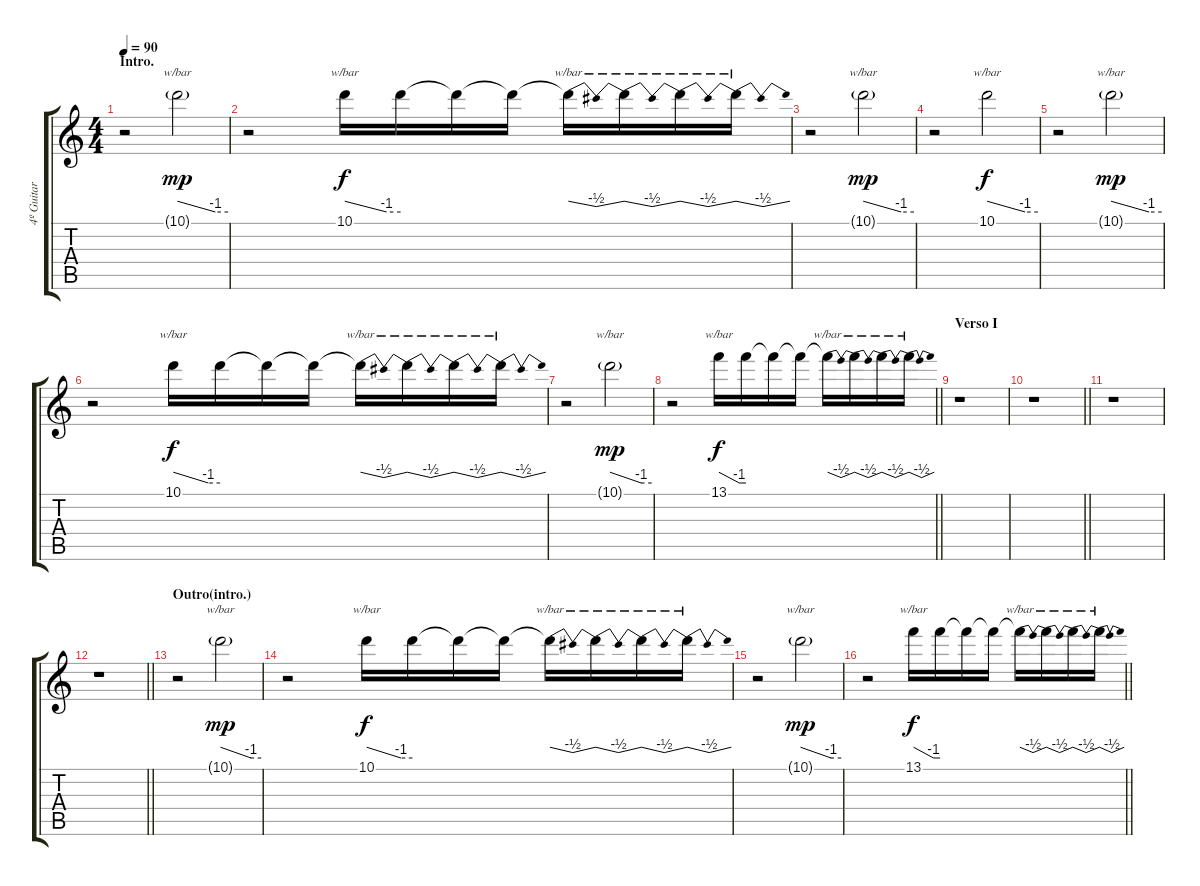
\track ("4º Guitar" "4º Guitar") {instrument overdrivenguitar}
\staff {score tabs}
\tuning (E4 B3 G3 D3 A2 E2) {hide}
\ts (4 4)
\section ("" "Intro.")
\tempo 90
\clef g2
\ks c
r.2{dy mp instrument overdrivenguitar} 10.1{g}.2{tbe (custom default 0 0 45 -4 60 -4)} |
r.2 10.1.16{tbe (custom default 0 0 45 -4 60 -4) dy f} 10.1{t}.16 10.1{t}.16 10.1{t}.16 10.1{t}.16{tbe (dip default 0 0 30 -2 60 0)} 10.1{t}.16{tbe (dip default 0 0 30 -2 60 0)} 10.1{t}.16{tbe (dip default 0 0 30 -2 60 0)} 10.1{t}.16{tbe (dip default 0 0 30 -2 60 0)} |
r.2 10.1{g}.2{tbe (custom default 0 0 45 -4 60 -4) dy mp} |
r.2 10.1.2{tbe (custom default 0 0 45 -4 60 -4) dy f} |
r.2 10.1{g}.2{tbe (custom default 0 0 45 -4 60 -4) dy mp} |
r.2 10.1.16{tbe (custom default 0 0 45 -4 60 -4) dy f} 10.1{t}.16 10.1{t}.16 10.1{t}.16 10.1{t}.16{tbe (dip default 0 0 30 -2 60 0)} 10.1{t}.16{tbe (dip default 0 0 30 -2 60 0)} 10.1{t}.16{tbe (dip default 0 0 30 -2 60 0)} 10.1{t}.16{tbe (dip default 0 0 30 -2 60 0)} |
r.2 10.1{g}.2{tbe (custom default 0 0 45 -4 60 -4) dy mp} |
\barLineRight lightlight
r.2 13.1.16{tbe (custom default 0 0 45 -4 60 -4) dy f} 13.1{t}.16 13.1{t}.16 13.1{t}.16 13.1{t}.16{tbe (dip default 0 0 30 -2 60 0)} 13.1{t}.16{tbe (dip default 0 0 30 -2 60 0)} 13.1{t}.16{tbe (dip default 0 0 30 -2 60 0)} 13.1{t}.16{tbe (dip default 0 0 30 -2 60 0)} |
\section ("" "Verso I")
r.1 |
\barLineRight lightlight
r.1 |
r.1 |
\barLineRight lightlight
r.1 |
\section ("" "Outro(intro.)")
r.2 10.1{g}.2{tbe (custom default 0 0 45 -4 60 -4) dy mp} |
r.2 10.1.16{tbe (custom default 0 0 45 -4 60 -4) dy f} 10.1{t}.16 10.1{t}.16 10.1{t}.16 10.1{t}.16{tbe (dip default 0 0 30 -2 60 0)} 10.1{t}.16{tbe (dip default 0 0 30 -2 60 0)} 10.1{t}.16{tbe (dip default 0 0 30 -2 60 0)} 10.1{t}.16{tbe (dip default 0 0 30 -2 60 0)} |
r.2 10.1{g}.2{tbe (custom default 0 0 45 -4 60 -4) dy mp} |
\barLineRight lightlight
r.2 13.1.16{tbe (custom default 0 0 45 -4 60 -4) dy f} 13.1{t}.16 13.1{t}.16 13.1{t}.16 13.1{t}.16{tbe (dip default 0 0 30 -2 60 0)} 13.1{t}.16{tbe (dip default 0 0 30 -2 60 0)} 13.1{t}.16{tbe (dip default 0 0 30 -2 60 0)} 13.1{t}.16{tbe (dip default 0 0 30 -2 60 0)}
